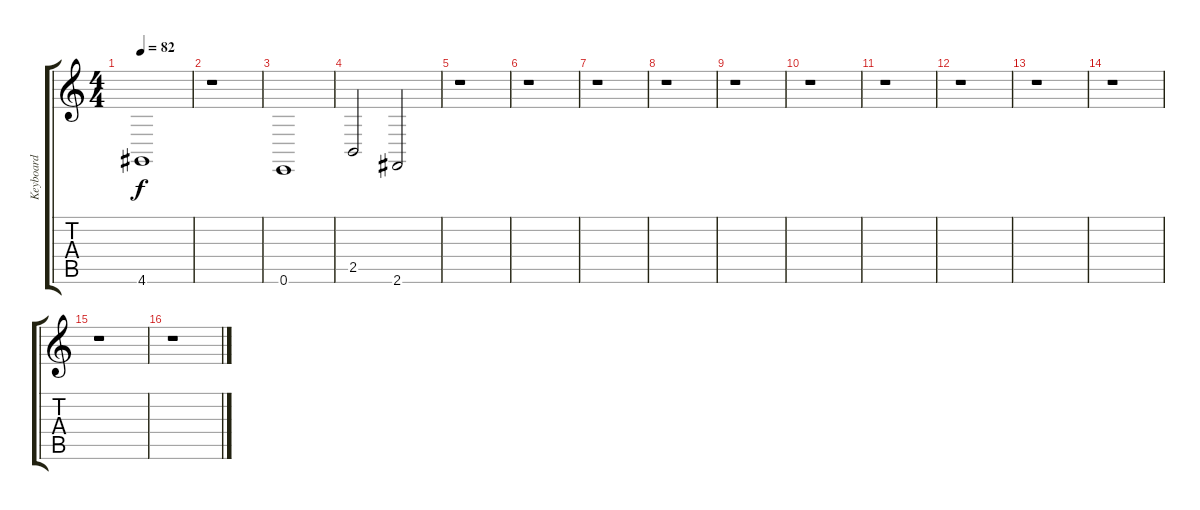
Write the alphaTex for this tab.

\track ("Keyboard" "Keyboard") {instrument pad7halo}
\staff {score tabs}
\tuning (E4 B3 G3 D3 A2 E2) {hide}
\ts (4 4)
\tempo 82
\clef g2
\ks c
4.6.1{dy f} |
r.1 |
0.6.1 |
2.5.2 2.6.2 |
r.1 |
r.1 |
r.1 |
r.1 |
r.1 |
r.1 |
r.1 |
r.1 |
r.1 |
r.1 |
r.1 |
r.1
